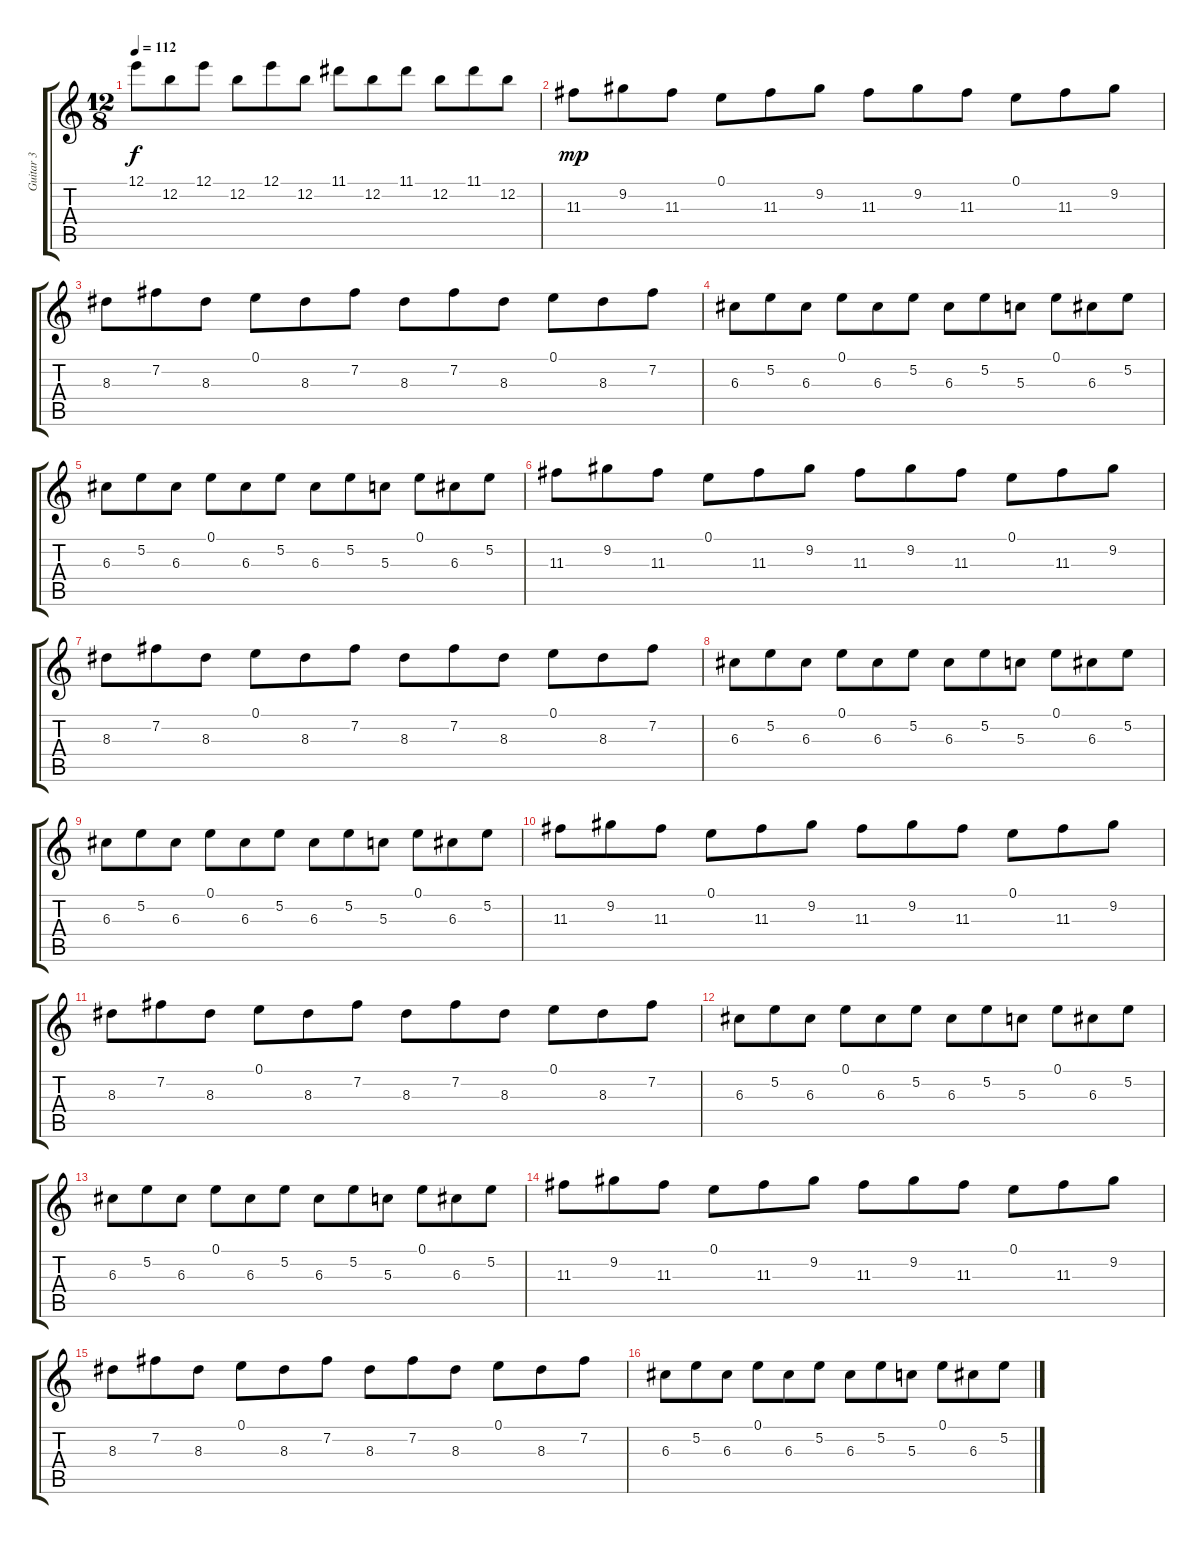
\track ("Guitar 3" "Guitar 3") {instrument distortionguitar}
\staff {score tabs}
\tuning (E4 B3 G3 D3 A2 E2) {hide}
\ts (12 8)
\tempo 112
\clef g2
\ks c
12.1.8{dy f} 12.2.8 12.1.8 12.2.8 12.1.8 12.2.8 11.1.8 12.2.8 11.1.8 12.2.8 11.1.8 12.2.8 |
11.3.8{dy mp} 9.2.8 11.3.8 0.1.8 11.3.8 9.2.8 11.3.8 9.2.8 11.3.8 0.1.8 11.3.8 9.2.8 |
8.3.8 7.2.8 8.3.8 0.1.8 8.3.8 7.2.8 8.3.8 7.2.8 8.3.8 0.1.8 8.3.8 7.2.8 |
6.3.8 5.2.8 6.3.8 0.1.8 6.3.8 5.2.8 6.3.8 5.2.8 5.3.8 0.1.8 6.3.8 5.2.8 |
6.3.8 5.2.8 6.3.8 0.1.8 6.3.8 5.2.8 6.3.8 5.2.8 5.3.8 0.1.8 6.3.8 5.2.8 |
11.3.8 9.2.8 11.3.8 0.1.8 11.3.8 9.2.8 11.3.8 9.2.8 11.3.8 0.1.8 11.3.8 9.2.8 |
8.3.8 7.2.8 8.3.8 0.1.8 8.3.8 7.2.8 8.3.8 7.2.8 8.3.8 0.1.8 8.3.8 7.2.8 |
6.3.8 5.2.8 6.3.8 0.1.8 6.3.8 5.2.8 6.3.8 5.2.8 5.3.8 0.1.8 6.3.8 5.2.8 |
6.3.8 5.2.8 6.3.8 0.1.8 6.3.8 5.2.8 6.3.8 5.2.8 5.3.8 0.1.8 6.3.8 5.2.8 |
11.3.8 9.2.8 11.3.8 0.1.8 11.3.8 9.2.8 11.3.8 9.2.8 11.3.8 0.1.8 11.3.8 9.2.8 |
8.3.8 7.2.8 8.3.8 0.1.8 8.3.8 7.2.8 8.3.8 7.2.8 8.3.8 0.1.8 8.3.8 7.2.8 |
6.3.8 5.2.8 6.3.8 0.1.8 6.3.8 5.2.8 6.3.8 5.2.8 5.3.8 0.1.8 6.3.8 5.2.8 |
6.3.8 5.2.8 6.3.8 0.1.8 6.3.8 5.2.8 6.3.8 5.2.8 5.3.8 0.1.8 6.3.8 5.2.8 |
11.3.8 9.2.8 11.3.8 0.1.8 11.3.8 9.2.8 11.3.8 9.2.8 11.3.8 0.1.8 11.3.8 9.2.8 |
8.3.8 7.2.8 8.3.8 0.1.8 8.3.8 7.2.8 8.3.8 7.2.8 8.3.8 0.1.8 8.3.8 7.2.8 |
6.3.8 5.2.8 6.3.8 0.1.8 6.3.8 5.2.8 6.3.8 5.2.8 5.3.8 0.1.8 6.3.8 5.2.8
